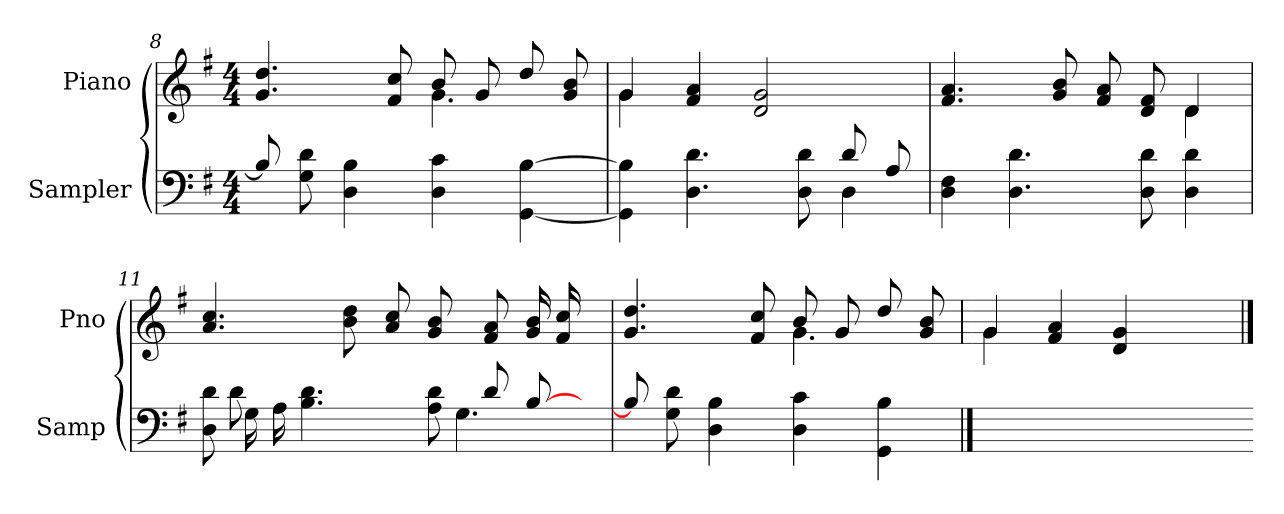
**kern	**kern
*part2	*part1
*staff2	*staff1
*I"Sampler	*I"Piano
*I'Samp	*I'Pno
*clefF4	*clefG2
*k[f#]	*k[f#]
*G:	*G:
*M4/4	*M4/4
=8	=8
*	*^
8B/]	4.g/ 4.dd/	2ryy
8G\ 8d\	.	.
4D\ 4B\	.	.
.	8f#/ 8cc/	.
4D\ 4c\	8b/	4.g
.	8g/	.
[4GG\ [4B\	8dd/	.
.	8g/ 8b/	8ryy
=9	=9	=9
*^	*	*
4GG\] 4B\]	2.ryy	4g/	4g
4.D\ 4.d\	.	4f#/ 4a/	2.ryy
.	.	2d/ 2g/	.
8D\ 8d\	.	.	.
8d/	4D	.	.
8A/	.	.	.
*v	*v	*	*
=10	=10	=10
4D\ 4F#\	4.f#/ 4.a/	2.ryy
4.D\ 4.d\	.	.
.	8g/ 8b/	.
.	8f#/ 8a/	.
8D\ 8d\	8d/ 8f#/	.
4D\ 4d\	4d/	4d
*	*v	*v
=11	=11
*^	*
8D\ 8d\	8ryy	4.a/ 4.cc/
16G\	8d	.
16A\	.	.
4.B\ 4.d\	4..ryy	.
.	.	8b\ 8dd\
.	.	8a/ 8cc/
8A\ 8d\	.	8g/ 8b/
.	4.G	.
8d/	.	8f#/ 8a/
[8B/	.	16g/ 16b/
.	.	16f#/ 16cc/
16ryy	.	16ryy
*v	*v	*
=12	=12
*	*^
8B/]	4.g/ 4.dd/	2ryy
8G\ 8d\	.	.
4D\ 4B\	.	.
.	8f#/ 8cc/	.
4D\ 4c\	8b/	4.g
.	8g/	.
4GG\ 4B\	8dd/	.
.	8g/ 8b/	8ryy
==13	=13	=13
1ryy	4g/	4g
.	4f#/ 4a/	4ryy
.	4d/ 4g/	2ryy
.	4ryy	.
*	*v	*v
=	==
*-	*-
